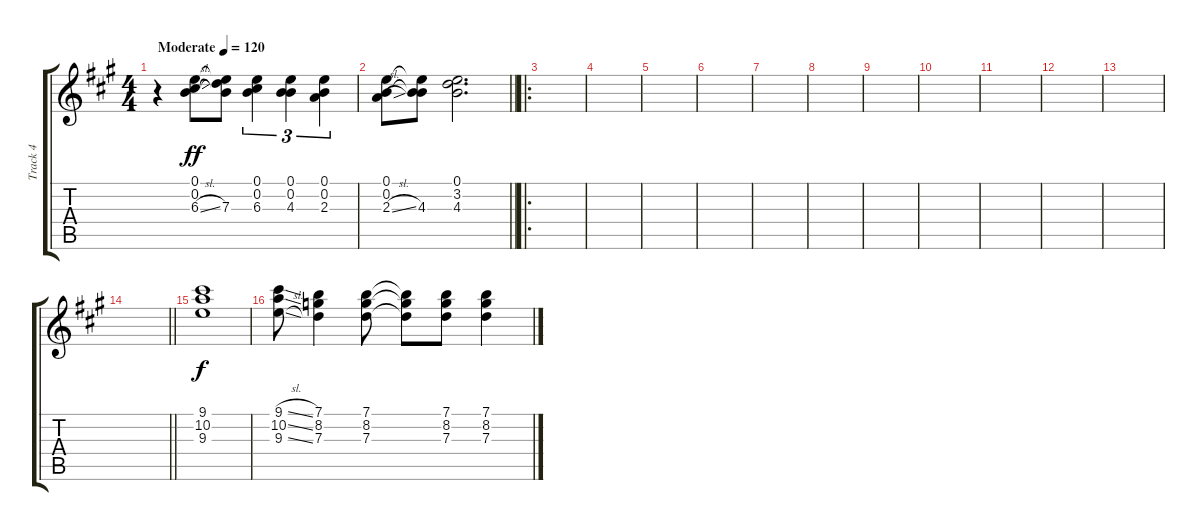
\track ("Track 4" "Track 4") {instrument electricguitarclean}
\staff {score tabs}
\tuning (E4 B3 G3 D3 A2 E2) {hide}
\ts (4 4)
\tempo (120 "Moderate")
\clef g2
\ks a
r.4{dy ff instrument electricguitarclean} (0.1 0.2 6.3{sl}).8 (0.1{t} 0.2{t} 7.3).8 (0.1 0.2 6.3).4{tu (3 2)} (0.1 0.2 4.3).4{tu (3 2)} (0.1 0.2 2.3).4{tu (3 2)} |
\barLineRight lightlight
(0.1 0.2 2.3{sl}).8 (0.1{t} 0.2{t} 4.3).8 (0.1 3.2 4.3).2{d} |
\ro
|
|
|
|
|
|
|
|
|
|
|
\barLineRight lightlight
|
(9.1 10.2 9.3).1{dy f} |
(9.1{sl} 10.2{sl} 9.3{sl}).8 (7.1 8.2 7.3).4 (7.1 8.2 7.3).8 (7.1{t} 8.2{t} 7.3{t}).8 (7.1 8.2 7.3).8 (7.1 8.2 7.3).4
